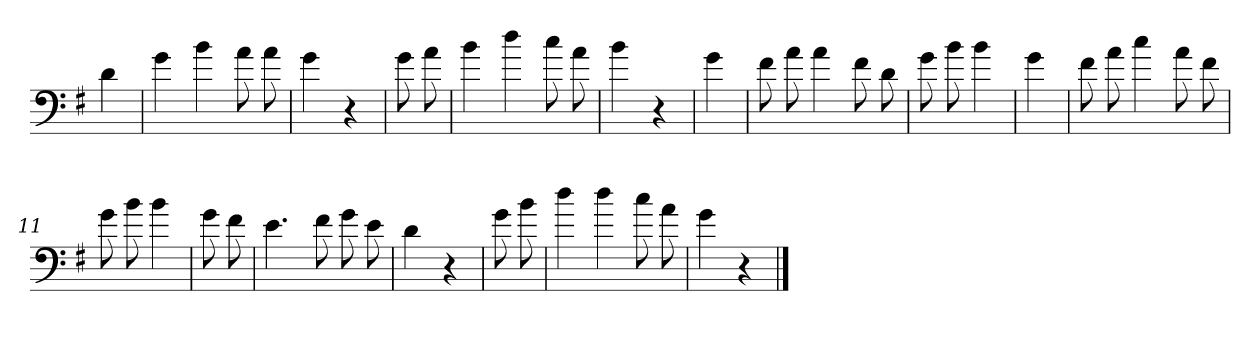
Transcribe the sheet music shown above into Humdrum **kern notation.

**kern
*part1
*staff1
*clefF4
*k[f#]
*G:
=
4d
=1
4g
4b
8a
8a
=2
4g
4r
=3
8g
8a
=4
4b
4dd
8cc
8a
=5
4b
4r
=6
4g
=7
8f#
8a
4a
8f#
8d
=8
8g
8b
4b
=9
4g
=10
8f#
8a
4cc
8a
8f#
=11
8g
8b
4b
=12
8g
8f#
=13
4.e
8f#
8g
8e
=14
4d
4r
=15
8g
8b
=16
4dd
4dd
8cc
8a
=17
4g
4r
==
*-
